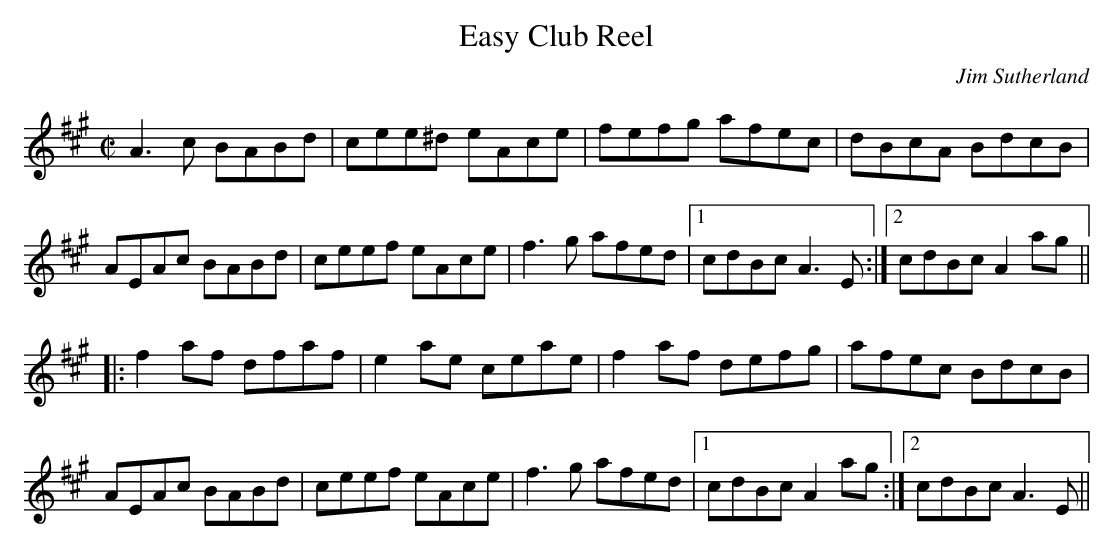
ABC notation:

X:1
T:Easy Club Reel
C:Jim Sutherland
M:C|
K:A
A3c BABd|cee^d eAce|fefg afec|dBcA BdcB|
AEAc BABd|ceef eAce|f3g afed|1 cdBc A3E:|2 cdBc A2ag||
|:f2af dfaf|e2ae ceae|f2af defg|afec BdcB|
AEAc BABd|ceef eAce|f3g afed|1 cdBc A2ag:|2 cdBc A3E||
